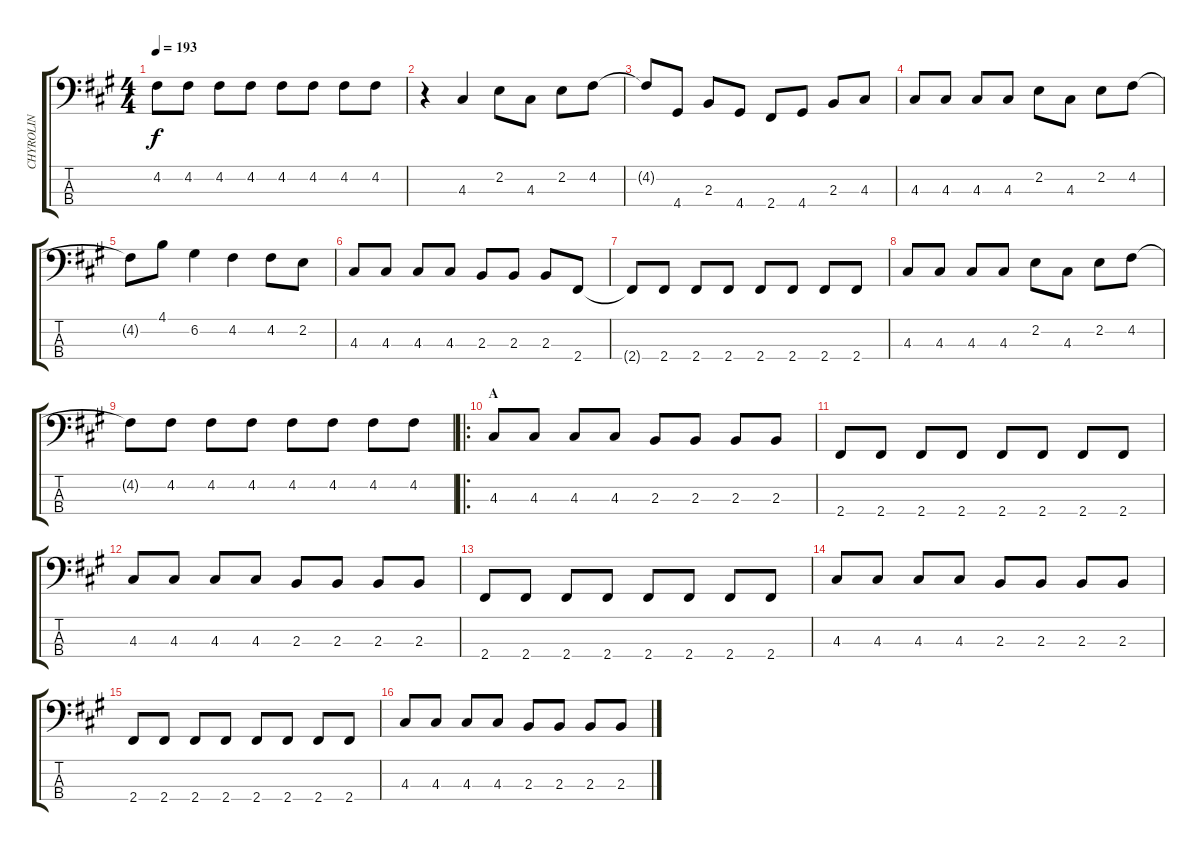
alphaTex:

\track ("CHYROLIN" "CHYROLIN") {instrument electricbasspick}
\staff {score tabs}
\tuning (G2 D2 A1 E1) {hide}
\ts (4 4)
\tempo 193
\clef f4
\ks a
4.2{t}.8{dy f} 4.2.8 4.2.8 4.2.8 4.2.8 4.2.8 4.2.8 4.2.8 |
r.4 4.3.4 2.2.8 4.3.8 2.2.8 4.2.8 |
4.2{t}.8 4.4.8 2.3.8 4.4.8 2.4.8 4.4.8 2.3.8 4.3.8 |
4.3.8 4.3.8 4.3.8 4.3.8 2.2.8 4.3.8 2.2.8 4.2.8 |
4.2{t}.8 4.1.8 6.2.4 4.2.4 4.2.8 2.2.8 |
4.3.8 4.3.8 4.3.8 4.3.8 2.3.8 2.3.8 2.3.8 2.4.8 |
2.4{t}.8 2.4.8 2.4.8 2.4.8 2.4.8 2.4.8 2.4.8 2.4.8 |
4.3.8 4.3.8 4.3.8 4.3.8 2.2.8 4.3.8 2.2.8 4.2.8 |
4.2{t}.8 4.2.8 4.2.8 4.2.8 4.2.8 4.2.8 4.2.8 4.2.8 |
\ro
\section ("" "A")
4.3.8 4.3.8 4.3.8 4.3.8 2.3.8 2.3.8 2.3.8 2.3.8 |
2.4.8 2.4.8 2.4.8 2.4.8 2.4.8 2.4.8 2.4.8 2.4.8 |
4.3.8 4.3.8 4.3.8 4.3.8 2.3.8 2.3.8 2.3.8 2.3.8 |
2.4.8 2.4.8 2.4.8 2.4.8 2.4.8 2.4.8 2.4.8 2.4.8 |
4.3.8 4.3.8 4.3.8 4.3.8 2.3.8 2.3.8 2.3.8 2.3.8 |
2.4.8 2.4.8 2.4.8 2.4.8 2.4.8 2.4.8 2.4.8 2.4.8 |
4.3.8 4.3.8 4.3.8 4.3.8 2.3.8 2.3.8 2.3.8 2.3.8
